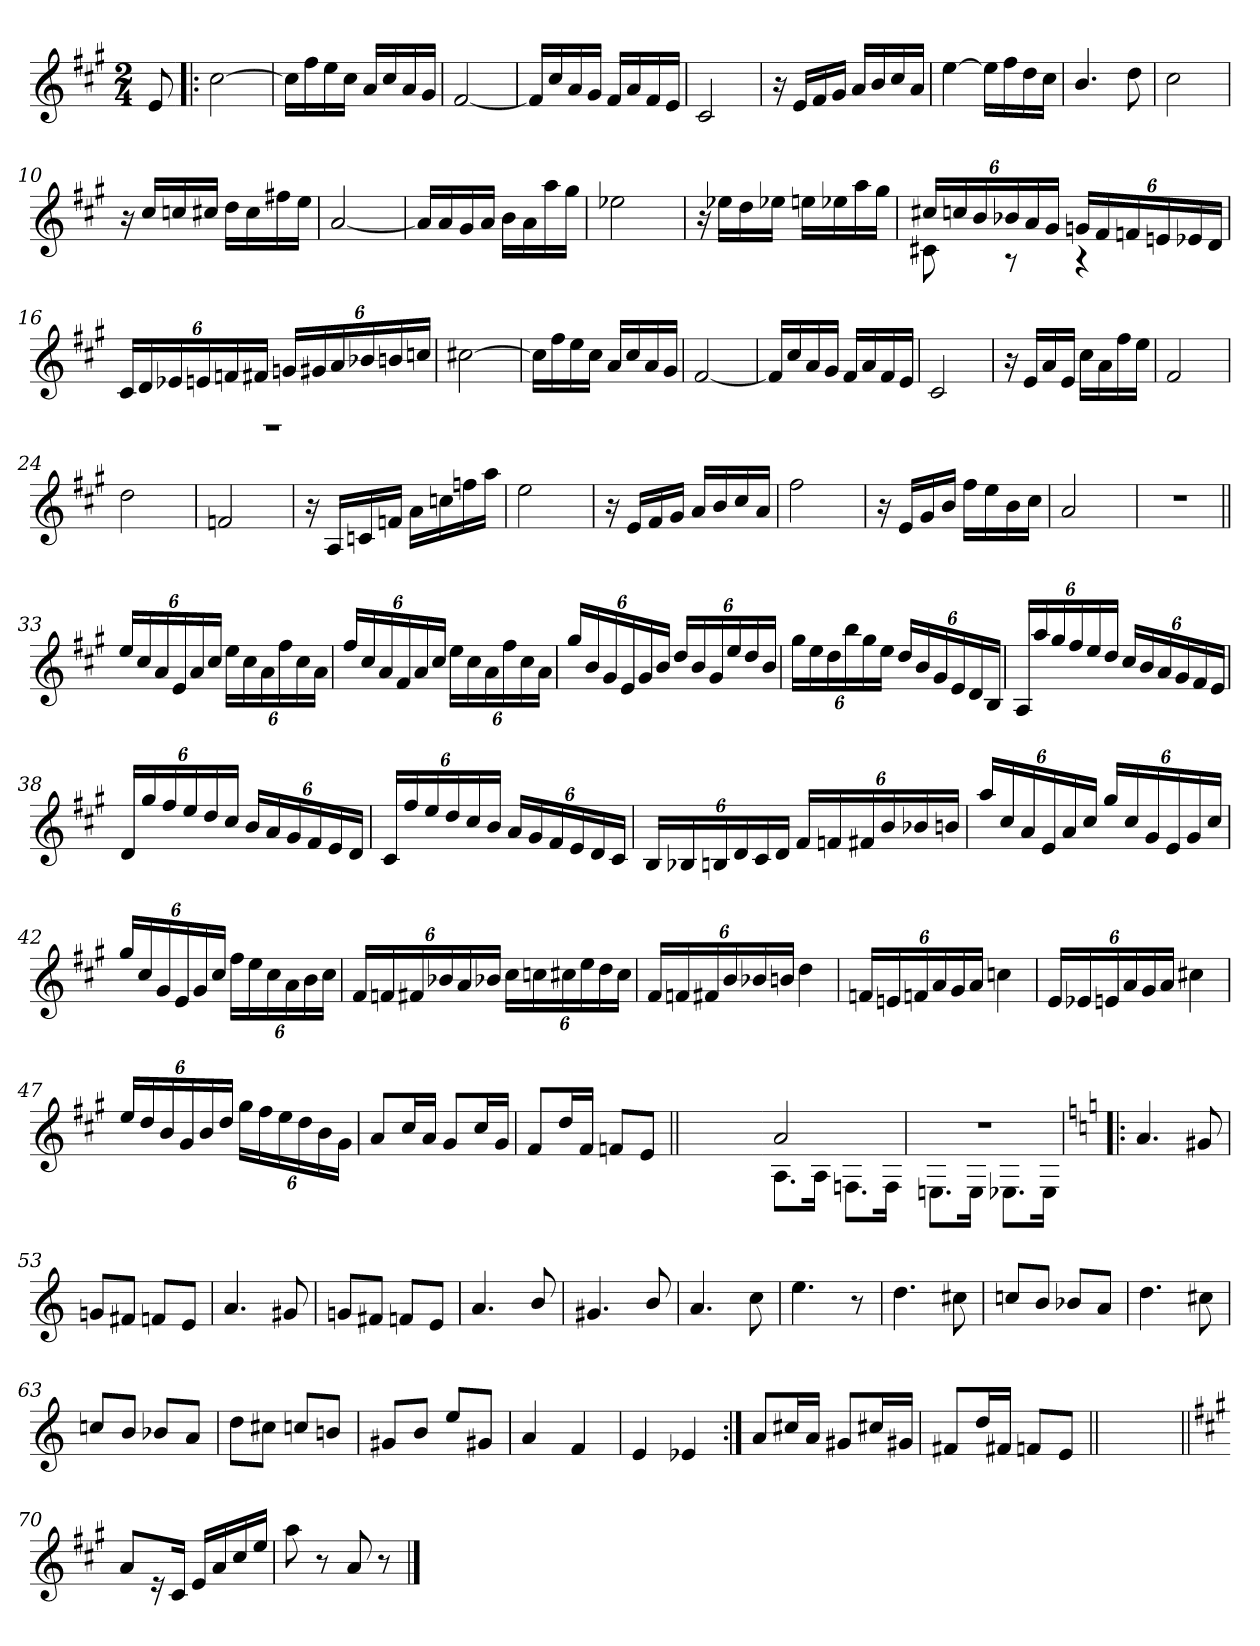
**kern
*part1
*staff1
*clefG2
*k[f#c#g#]
*A:
*M2/4
=
8e/
=1!|:
[2cc#\
=2
16cc#\LL]
16ff#\
16ee\
16cc#\JJ
16a/LL
16cc#/
16a/
16g#/JJ
=3
[2f#/
=4
16f#/LL]
16cc#/
16a/
16g#/JJ
16f#/LL
16a/
16f#/
16e/JJ
!!LO:LB:g=z
=5
2c#/
=6
16r
16e/LL
16f#/
16g#/JJ
16a/LL
16b/
16cc#/
16a/JJ
=7
[4ee\
16ee\LL]
16ff#\
16dd\
16cc#\JJ
=8
4.b/
8dd\
=9
2cc#\
!!LO:LB:g=z
=10
16r
16cc#/LL
16ccn/
16cc#X/JJ
16dd\LL
16cc#\
16ff#X\
16ee\JJ
=11
[2a/
=12
16a/LL]
16a/
16g#/
16a/JJ
16b\LL
16a\
16aa\
16gg#\JJ
=13
2ee-X\
=14
16r
16ee-X\LL
16dd\
16ee-X\JJ
16een\LL
16ee-X\
16aa\
16gg#\JJ
!!LO:LB:g=z
=15
*^
24cc#X/LL	8c#X\
24ccn/	.
24b/	.
24b-X/	8rG
24a/	.
24g#/JJ	.
24gn/LL	4rG
24f#/	.
24fn/	.
24en/	.
24e-X/	.
24d/JJ	.
=16	=16
24c#/LL	2rE
24d/	.
24e-X/	.
24en/	.
24fn/	.
24f#X/JJ	.
24gn/LL	.
24g#X/	.
24a/	.
24b-X/	.
24bn/	.
24ccn/JJ	.
*v	*v
=17
[2cc#X\
=18
16cc#\LL]
16ff#\
16ee\
16cc#\JJ
16a/LL
16cc#/
16a/
16g#/JJ
!!LO:LB:g=z
=19
[2f#/
=20
16f#/LL]
16cc#/
16a/
16g#/JJ
16f#/LL
16a/
16f#/
16e/JJ
=21
2c#/
=22
16r
16e/LL
16a/
16e/JJ
16cc#\LL
16a\
16ff#\
16ee\JJ
=23
2f#/
!!LO:LB:g=z
=24
2dd\
=25
2fn/
=26
16r
16A/LL
16cn/
16fn/JJ
16a\LL
16ccn\
16ffn\
16aa\JJ
=27
2ee\
=28
16r
16e/LL
16f#/
16g#/JJ
16a/LL
16b/
16cc#/
16a/JJ
!!LO:LB:g=z
=29
2ff#\
=30
16r
16e/LL
16g#/
16b/JJ
16ff#\LL
16ee\
16b\
16cc#\JJ
=31
2a/
=32
2r
=33||
24ee/LL
24cc#/
24a/
24e/
24a/
24cc#/JJ
24ee\LL
24cc#\
24a\
24ff#\
24cc#\
24a\JJ
!!LO:LB:g=z
=34
24ff#/LL
24cc#/
24a/
24f#/
24a/
24cc#/JJ
24ee\LL
24cc#\
24a\
24ff#\
24cc#\
24a\JJ
=35
24gg#/LL
24b/
24g#/
24e/
24g#/
24b/JJ
24dd/LL
24b/
24g#/
24ee/
24dd/
24b/JJ
=36
24gg#\LL
24ee\
24dd\
24bb\
24gg#\
24ee\JJ
24dd/LL
24b/
24g#/
24e/
24d/
24B/JJ
=37
24A/LL
24aa/
24gg#/
24ff#/
24ee/
24dd/JJ
24cc#/LL
24b/
24a/
24g#/
24f#/
24e/JJ
!!LO:LB:g=z
=38
24d/LL
24gg#/
24ff#/
24ee/
24dd/
24cc#/JJ
24b/LL
24a/
24g#/
24f#/
24e/
24d/JJ
=39
24c#/LL
24ff#/
24ee/
24dd/
24cc#/
24b/JJ
24a/LL
24g#/
24f#/
24e/
24d/
24c#/JJ
=40
24B/LL
24B-X/
24Bn/
24d/
24c#/
24d/JJ
24f#/LL
24fn/
24f#X/
24b/
24b-X/
24bn/JJ
=41
24aa/LL
24cc#/
24a/
24e/
24a/
24cc#/JJ
24gg#/LL
24cc#/
24g#/
24e/
24g#/
24cc#/JJ
!!LO:LB:g=z
=42
24gg#/LL
24cc#/
24g#/
24e/
24g#/
24cc#/JJ
24ff#\LL
24ee\
24cc#\
24a\
24b\
24cc#\JJ
=43
24f#/LL
24fn/
24f#X/
24b-X/
24a/
24b-X/JJ
24cc#\LL
24ccn\
24cc#X\
24ee\
24dd\
24cc#\JJ
=44
24f#/LL
24fn/
24f#X/
24b/
24b-X/
24bn/JJ
4dd\
=45
24fn/LL
24en/
24fn/
24a/
24g#/
24a/JJ
4ccn\
!!LO:PB:g=z
=46
24e/LL
24e-X/
24en/
24a/
24g#/
24a/JJ
4cc#X\
=47
24ee/LL
24dd/
24b/
24g#/
24b/
24dd/JJ
24gg#\LL
24ff#\
24ee\
24dd\
24b\
24g#\JJ
=48
8a/L
16cc#/L
16a/JJ
8g#/L
16cc#/L
16g#/JJ
=49
8f#/L
16dd/L
16f#/JJ
8fn/L
8e/J
=49X491||
2ryy
!!LO:LB:g=z
=50-
*^
2a/	8.A\L
.	16A\Jk
.	8.Fn\L
.	16F\Jk
=51	=51
2rdd	8.En\L
.	16E\Jk
.	8.E-X\L
.	16E-\Jk
*v	*v
=52!|:
*k[]
*a:
4.a/
8g#X/
=53
8gn/L
8f#X/J
8fn/L
8e/J
=54
4.a/
8g#X/
!!LO:LB:g=z
=55
8gn/L
8f#X/J
8fn/L
8e/J
=56
4.a/
8b/
=57
4.g#X/
8b/
=58
4.a/
8cc\
=59
4.ee\
8r
!!LO:LB:g=z
=60
4.dd\
8cc#X\
=61
8ccn/L
8b/J
8b-X/L
8a/J
=62
4.dd\
8cc#X\
=63
8ccn/L
8b/J
8b-X/L
8a/J
=64
8dd\L
8cc#X\J
8ccn/L
8bn/J
!!LO:LB:g=z
=65
8g#X/L
8b/J
8ee/L
8g#X/J
=66
4a/
4f/
=67
4e/
4e-X/
=68:|!
8a/L
16cc#X/L
16a/JJ
8g#X/L
16cc#X/L
16g#X/JJ
=69
8f#X/L
16dd/L
16f#X/JJ
8fn/L
8e/J
=69X692||
2ryy
!!LO:LB:g=z
=70||
*k[f#c#g#]
*A:
8a/L
16r
16c#/Jk
16e/LL
16a/
16cc#/
16ee/JJ
=71
8aa\
8r
8a/
8r
==
*-
